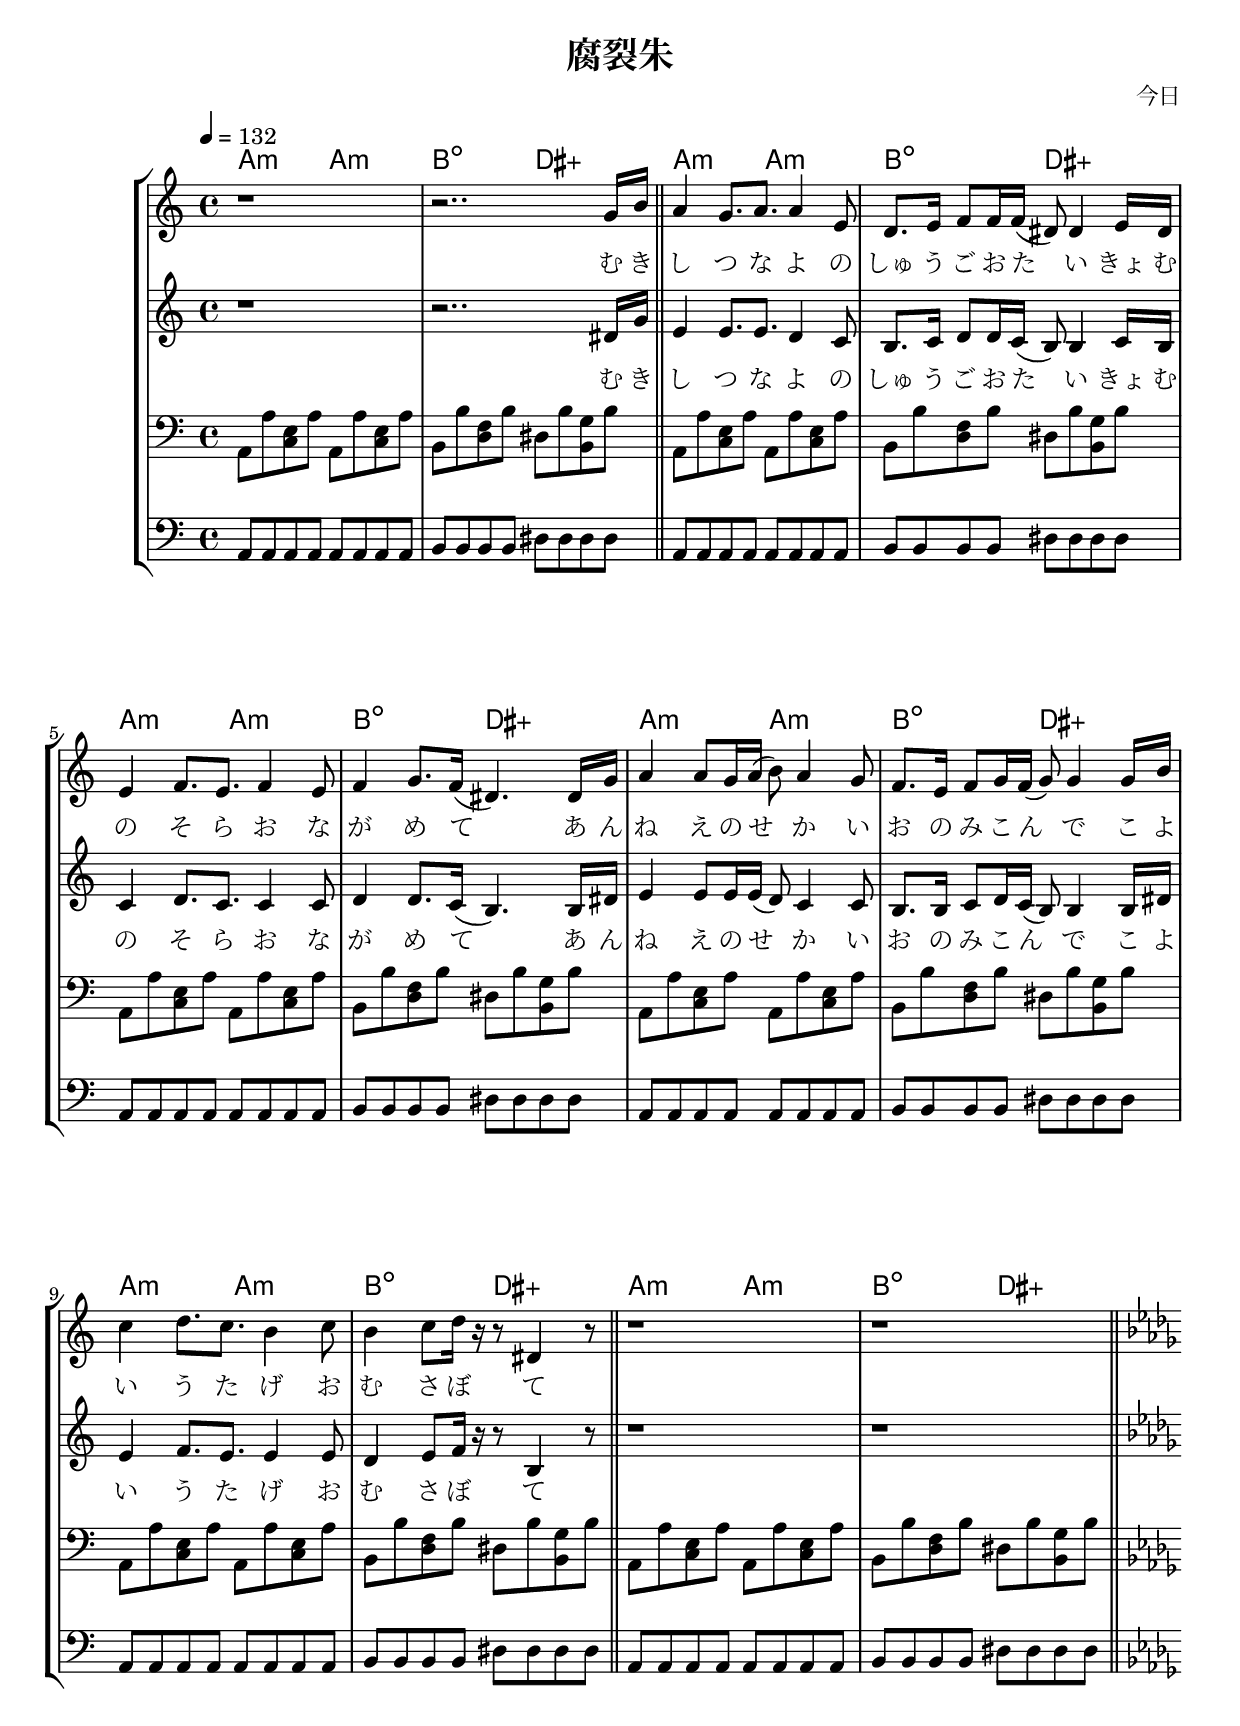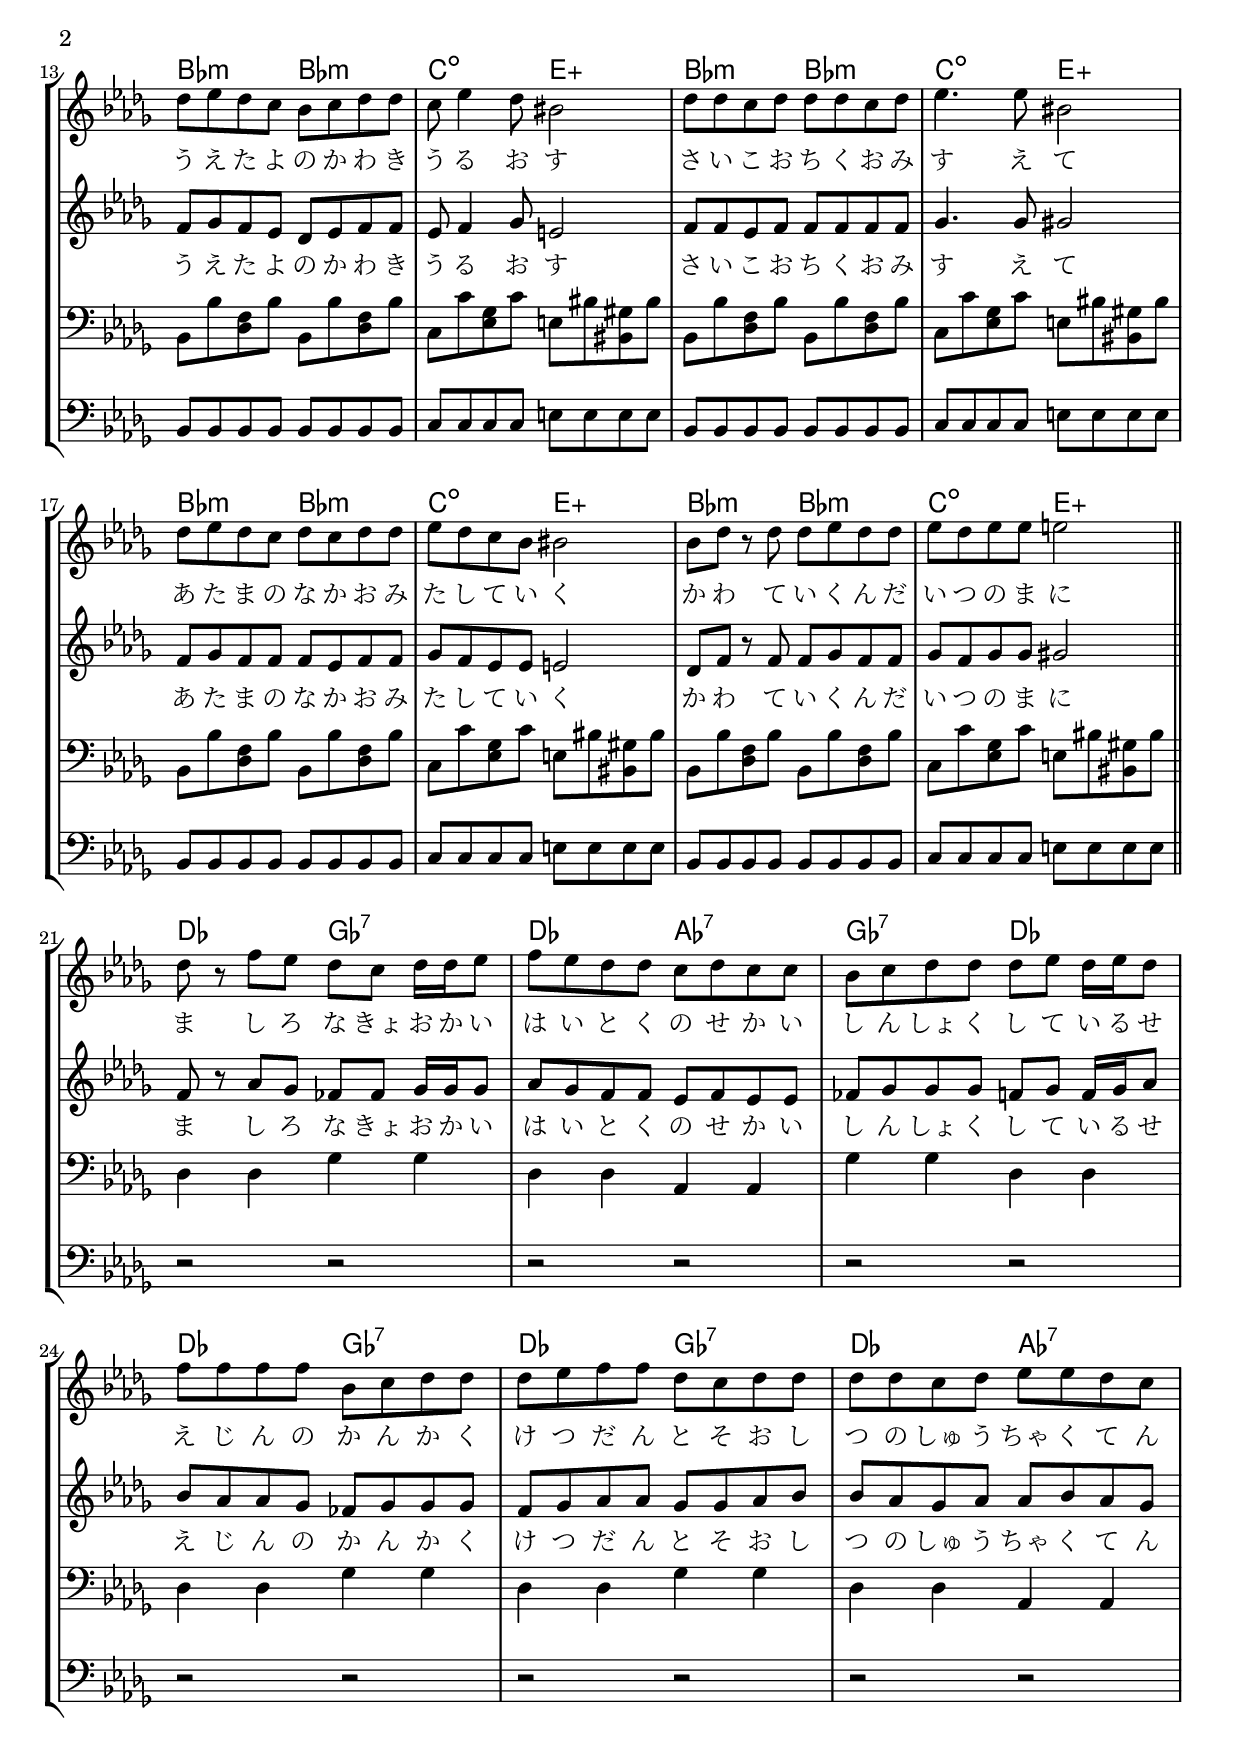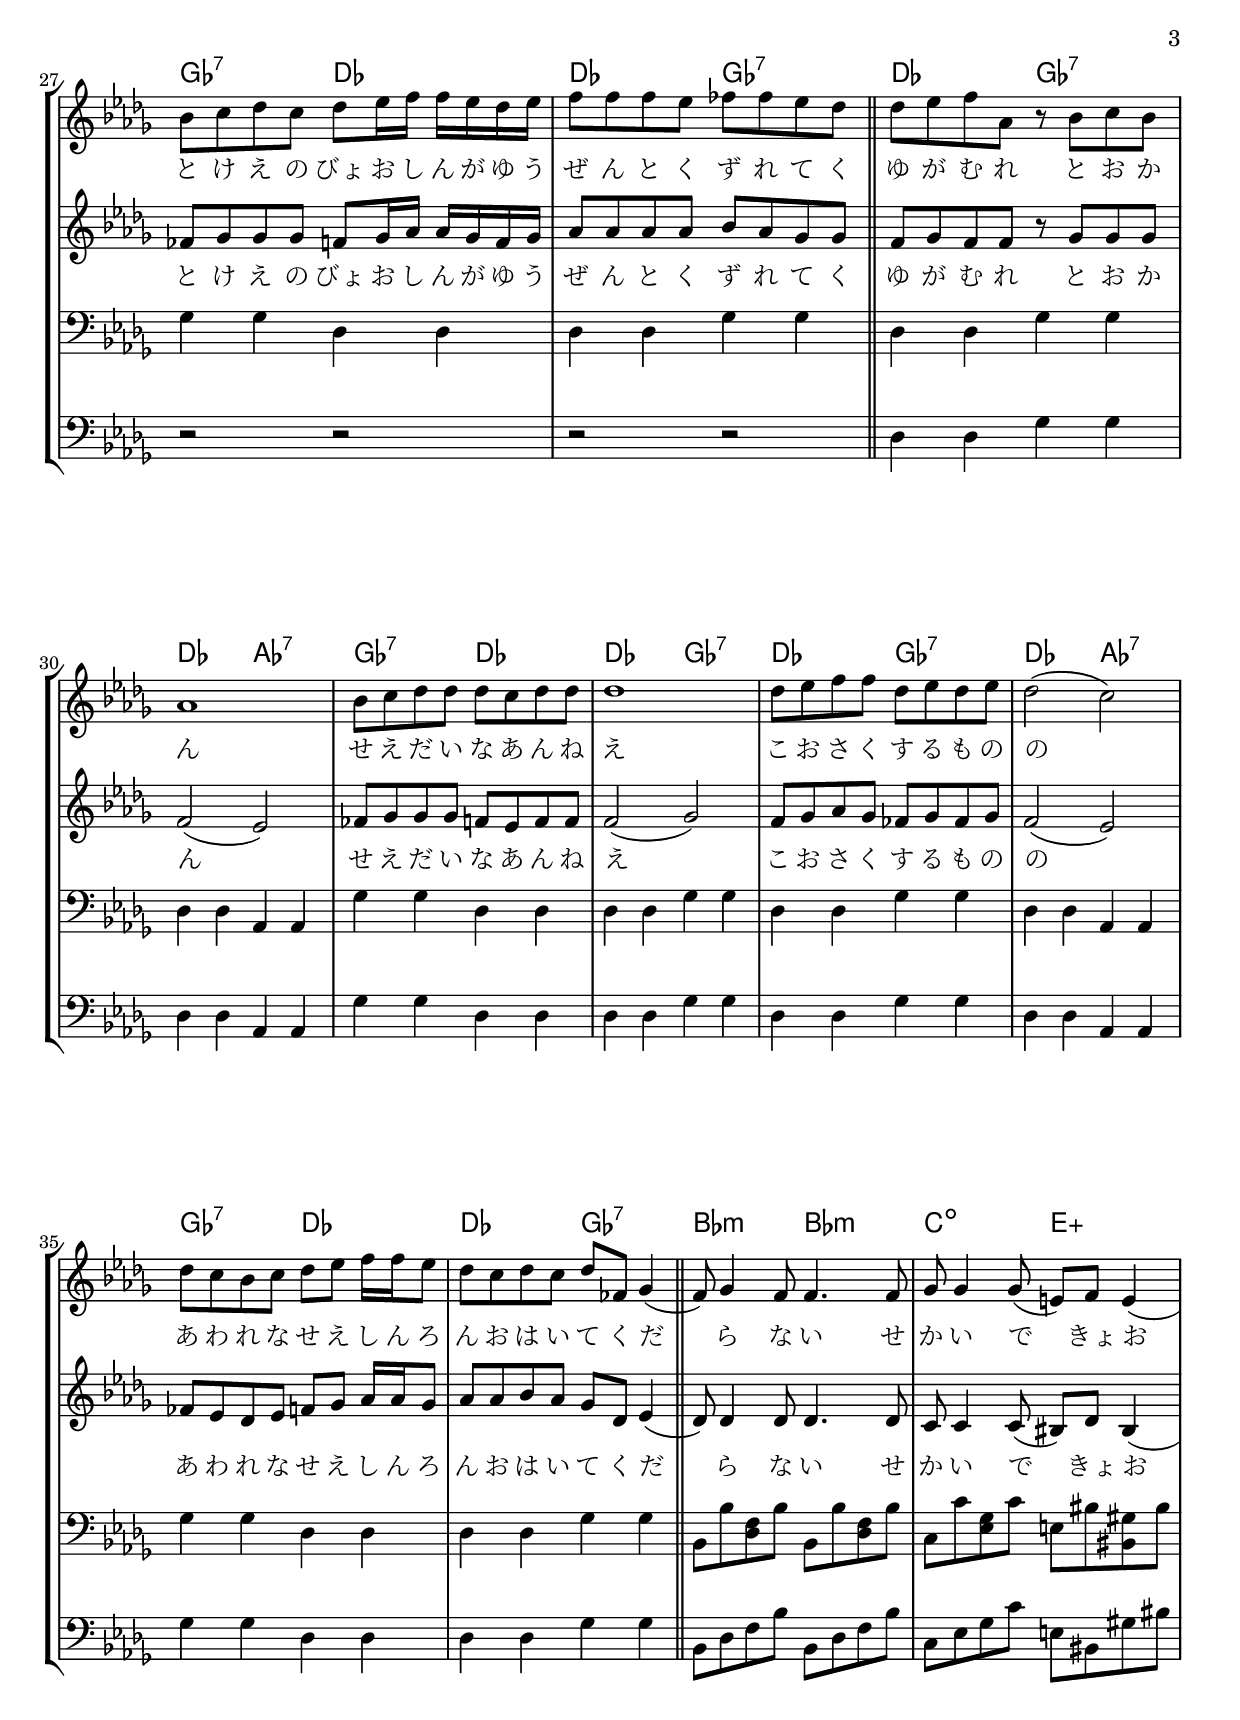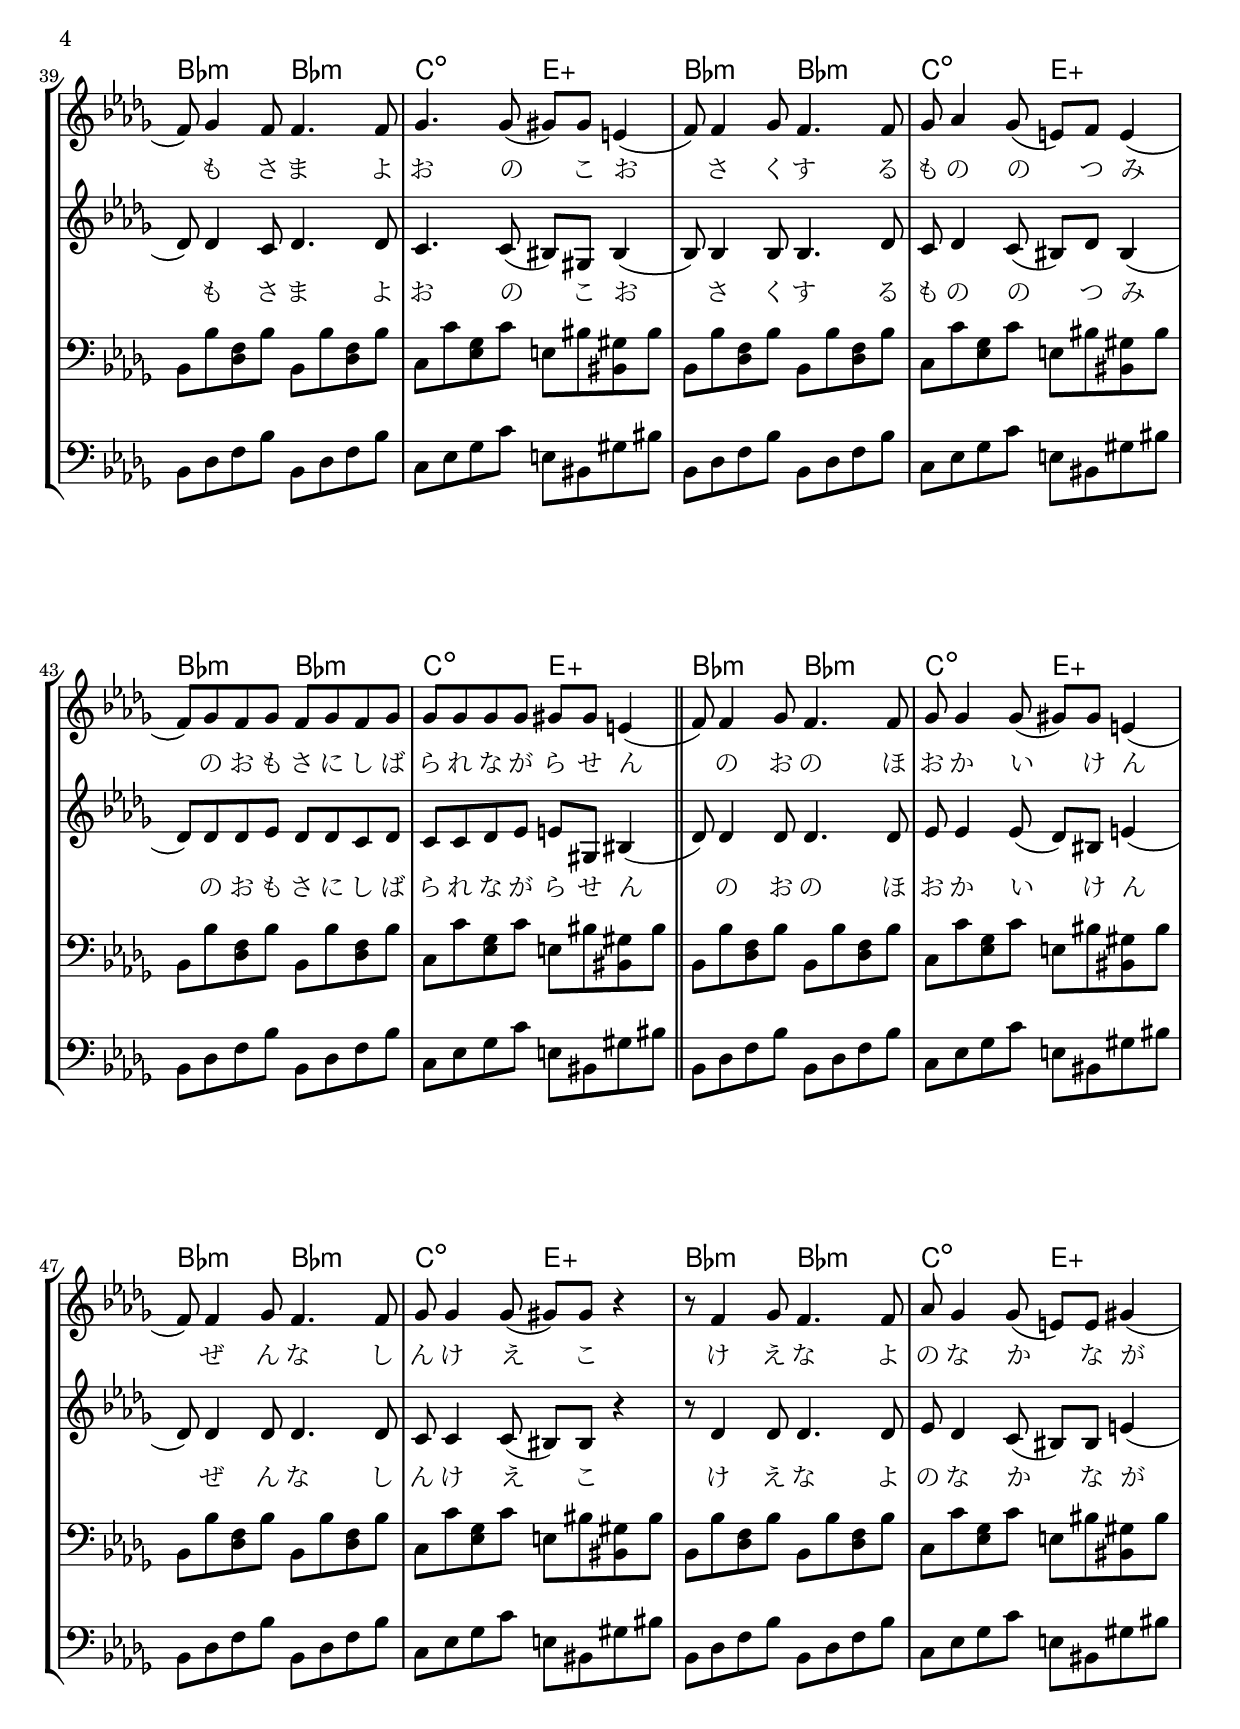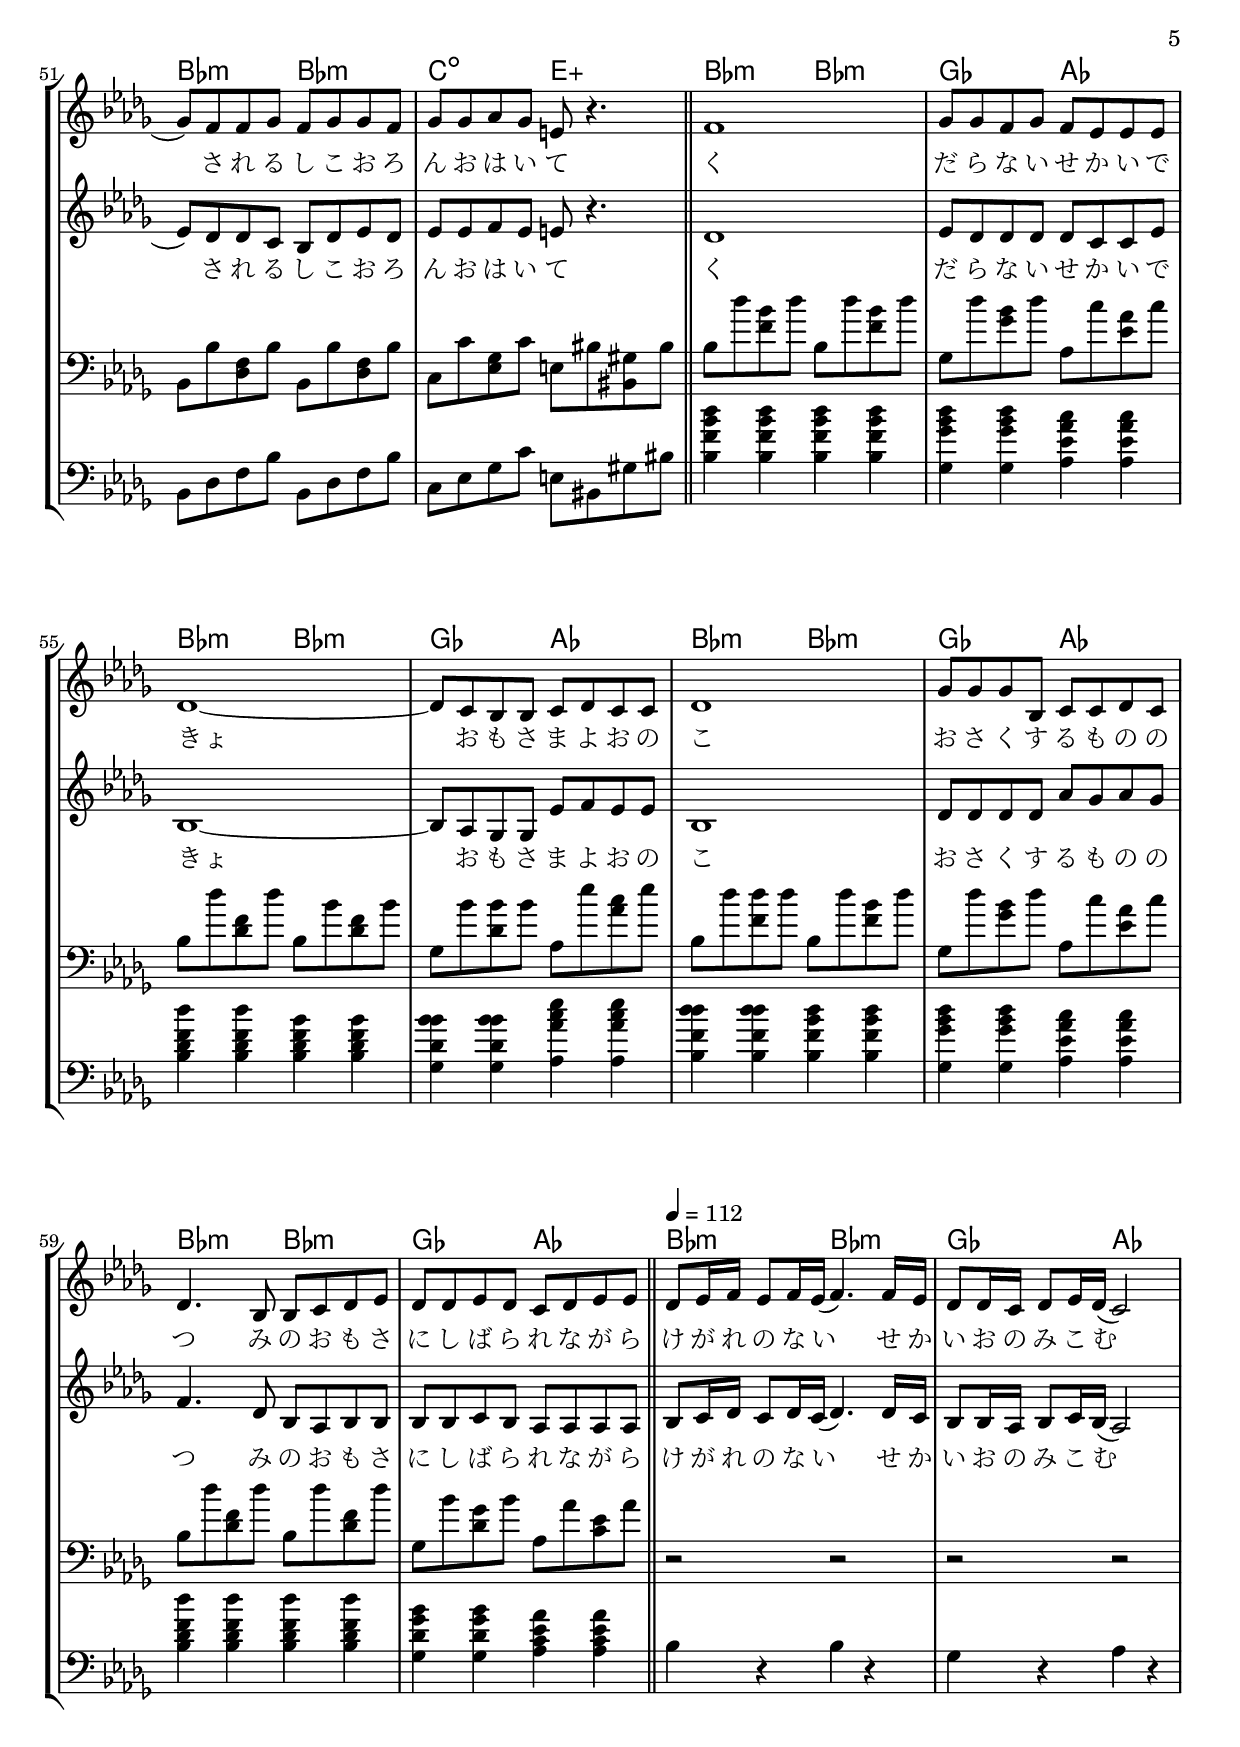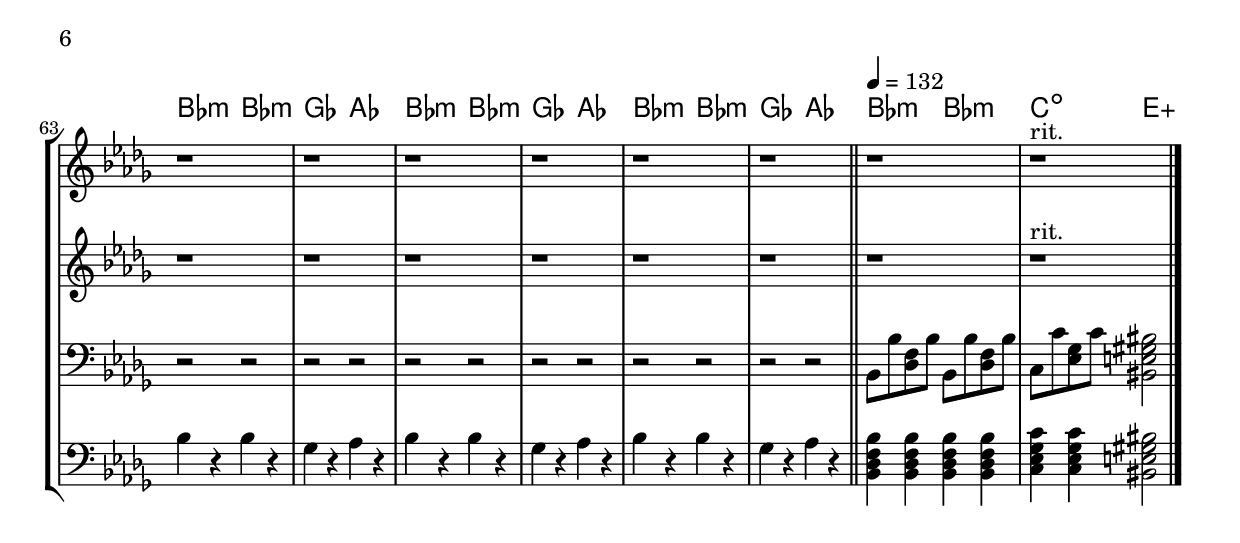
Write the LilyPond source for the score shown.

\version "2.12.1"

\header {
	title = \markup {腐裂朱}
	composer = \markup \center-column {今日}
}

harmony = \chordmode {
	a2:m a:m b:dim dis:aug 

	a:m a:m b:dim dis:aug a:m a:m b:dim dis:aug a:m a:m b:dim dis:aug a:m a:m b:dim dis:aug 

	a:m a:m b:dim dis:aug 

	bes:m bes:m c:dim e:aug bes:m bes:m c:dim e:aug bes:m bes:m c:dim e:aug bes:m bes:m c:dim e:aug 

	des ges:7 des as:7 ges:7 des des ges:7 des ges:7 des as:7 ges:7 des des ges:7 

	des ges:7 des as:7 ges:7 des des ges:7 des ges:7 des as:7 ges:7 des des ges:7 

	bes:m bes:m c:dim e:aug bes:m bes:m c:dim e:aug bes:m bes:m c:dim e:aug bes:m bes:m c:dim e:aug 

	bes:m bes:m c:dim e:aug bes:m bes:m c:dim e:aug bes:m bes:m c:dim e:aug bes:m bes:m c:dim e:aug 

	bes:m bes:m ges as bes:m bes:m ges as bes:m bes:m ges as bes:m bes:m ges as 

	bes:m bes:m ges as bes:m bes:m ges as bes:m bes:m ges as bes:m bes:m ges as 

	bes:m bes:m c:dim e:aug 
}

melody = {
	\key c \major
	\tempo 4 = 132
	r1 | r2.. 
	\set Staff.midiInstrument = #"fss0.5"
	g'16  b'16 
	a'4  g'8.  a'8.  a'4  e'8 
	d'8.  e'16  f'8  f'16  f'16  (dis'8)  dis'4  e'16  dis'16 
	e'4  f'8.  e'8.  f'4  e'8 
	f'4  g'8.  f'16  (dis'4.)  dis'16  g'16 
	a'4  a'8  g'16  a'16  (b'8)  a'4  g'8 
	f'8.  e'16  f'8  g'16  f'16  (g'8)  g'4  g'16  b'16 
	c''4  d''8.  c''8.  b'4  c''8 
	b'4  c''8  d''16  r16  r8  dis'4  	r8 	r1 | r1   
	\set Staff.midiInstrument = #"fss0.5"
		\key des \major
des''8  es''8  des''8  c''8  bes'8  c''8  des''8  des''8 
	c''8  es''4  des''8  bis'2 
	des''8  des''8  c''8  des''8  des''8  des''8  c''8  des''8 
	es''4.  es''8  bis'2 
	des''8  es''8  des''8  c''8  des''8  c''8  des''8  des''8 
	es''8  des''8  c''8  bes'8  bis'2 
	bes'8  des''8  r8  des''8  des''8  es''8  des''8  des''8 
	es''8  des''8  es''8  es''8  e''2
	\set Staff.midiInstrument = #"fss0.5"
	des''8  r8  f''8  es''8  des''8  c''8  des''16  des''16  es''8 
	f''8  es''8  des''8  des''8  c''8  des''8  c''8  c''8 
	bes'8  c''8  des''8  des''8  des''8  es''8  des''16  es''16  des''8 
	f''8  f''8  f''8  f''8  bes'8  c''8  des''8  des''8 
	des''8  es''8  f''8  f''8  des''8  c''8  des''8  des''8 
	des''8  des''8  c''8  des''8  es''8  es''8  des''8  c''8 
	bes'8  c''8  des''8  c''8  des''8  es''16  f''16  f''16  es''16  des''16  es''16 
	f''8  f''8  f''8  es''8  fes''8  fes''8  es''8  des''8
	\set Staff.midiInstrument = #"fss0.5"
	des''8  es''8  f''8  as'8  r8  bes'8  c''8  bes'8 
	as'1 
	bes'8  c''8  des''8  des''8  des''8  c''8  des''8  des''8 
	des''1 
	des''8  es''8  f''8  f''8  des''8  es''8  des''8  es''8 
	des''2  (c''2) 
	des''8  c''8  bes'8  c''8  des''8  es''8  f''16  f''16  es''8 
	des''8  c''8  des''8  c''8  des''8  	\set Staff.midiInstrument = #"fss0.5"
	fes'8  ges'4 
	(f'8)  ges'4  f'8  f'4.  f'8 
	ges'8  ges'4  ges'8  (e'8)  f'8  e'4 
	(f'8)  ges'4  f'8  f'4.  f'8 
	ges'4.  ges'8  (gis'8)  gis'8  e'4 
	(f'8)  f'4  ges'8  f'4.  f'8 
	ges'8  as'4  ges'8  (e'8)  f'8  e'4 
	(f'8)  ges'8  f'8  ges'8  f'8  ges'8  f'8  ges'8 
	ges'8  ges'8  ges'8  ges'8  gis'8  	\set Staff.midiInstrument = #"fss0.5"
	gis'8  e'4 
	(f'8)  f'4  ges'8  f'4.  f'8 
	ges'8  ges'4  ges'8  (gis'8)  gis'8  e'4 
	(f'8)  f'4  ges'8  f'4.  f'8 
	ges'8  ges'4  ges'8  (gis'8)  gis'8  r4 
	r8  f'4  ges'8  f'4.  f'8 
	as'8  ges'4  ges'8  (e'8)  e'8  gis'4 
	(ges'8)  f'8  f'8  ges'8  f'8  ges'8  ges'8  f'8 
	ges'8  ges'8  as'8  ges'8  e'8  	r4. 	\set Staff.midiInstrument = #"fss0.5"
	f'1 
	ges'8  ges'8  f'8  ges'8  f'8  es'8  es'8  es'8 
	des'1~ 
	des'8  c'8  bes8  bes8  c'8  des'8  c'8  c'8 
	des'1 
	ges'8  ges'8  ges'8  bes8  c'8  c'8  des'8  c'8 
	des'4.  bes8  bes8  c'8  des'8  es'8 
	des'8  des'8  es'8  des'8  c'8  des'8  es'8  es'8
	\set Staff.midiInstrument = #"fss0.5"
		\tempo 4 = 112
des'8  es'16  f'16  es'8  f'16  es'16  (f'4.)  f'16  es'16 
	des'8  des'16  c'16  des'8  es'16  des'16  (c'2)
	r1 r1 r1 r1 r1 r1 	\tempo 4 = 132
	r1 | r1^"rit." \bar "|."
}

words = \lyricmode {
	
	む  き  し  つ  な  よ  の  しゅ  う  ご  お  た  い  きょ  む  の  そ  ら  お  な  が  め  て  あ  ん  ね  え  の  せ  か  い  お  の  み  こ  ん  で  こ  よ  い  う  た  げ  お  む  さ  ぼ  て  
	
	う  え  た  よ  の  か  わ  き  う  る  お  す  さ  い  こ  お  ち  く  お  み  す  え  て  あ  た  ま  の  な  か  お  み  た  し  て  い  く  か  わ  て  い  く  ん  だ  い  つ  の  ま  に  
	ま  し  ろ  な  きょ  お  か  い  は  い  と  く  の  せ  か  い  し  ん  しょ  く  し  て  い  る  せ  え  じ  ん  の  か  ん  か  く  け  つ  だ  ん  と  そ  お  し  つ  の  しゅ  う  ちゃ  く  て  ん  と  け  え  の  びょ  お  し  ん  が  ゆ  う  ぜ  ん  と  く  ず  れ  て  く  
	ゆ  が  む  れ  と  お  か  ん  せ  え  だ  い  な  あ  ん  ね  え  こ  お  さ  く  す  る  も  の  の  あ  わ  れ  な  せ  え  し  ん  ろ  ん  お  は  い  て  
	く  だ  ら  な  い  せ  か  い  で  きょ  お  も  さ  ま  よ  お  の  こ  お  さ  く  す  る  も  の  の  つ  み  の  お  も  さ  に  し  ば  ら  れ  な  が  ら  
	せ  ん  の  お  の  ほ  お  か  い  け  ん  ぜ  ん  な  し  ん  け  え  こ  け  え  な  よ  の  な  か  な  が  さ  れ  る  し  こ  お  ろ  ん  お  は  い  て  
	く  だ  ら  な  い  せ  か  い  で  きょ  お  も  さ  ま  よ  お  の  こ  お  さ  く  す  る  も  の  の  つ  み  の  お  も  さ  に  し  ば  ら  れ  な  が  ら  
	け  が  れ  の  な  い  せ  か  い  お  の  み  こ  む  
	
}

secondmelody = {
	\key c \major
	\tempo 4 = 132
	r1 | r2.. 
	\set Staff.midiInstrument = #"mmi0.34"
	dis'16  g'16 
	e'4  e'8.  e'8.  d'4  c'8 
	b8.  c'16  d'8  d'16  c'16  (b8)  b4  c'16  b16 
	c'4  d'8.  c'8.  c'4  c'8 
	d'4  d'8.  c'16  (b4.)  b16  dis'16 
	e'4  e'8  e'16  e'16  (d'8)  c'4  c'8 
	b8.  b16  c'8  d'16  c'16  (b8)  b4  b16  dis'16 
	e'4  f'8.  e'8.  e'4  e'8 
	d'4  e'8  f'16  r16  r8  b4  	r8 	r1 | r1   
	\set Staff.midiInstrument = #"mmi0.34"
		\key des \major
f'8  ges'8  f'8  es'8  des'8  es'8  f'8  f'8 
	es'8  f'4  ges'8  e'2 
	f'8  f'8  es'8  f'8  f'8  f'8  f'8  f'8 
	ges'4.  ges'8  gis'2 
	f'8  ges'8  f'8  f'8  f'8  es'8  f'8  f'8 
	ges'8  f'8  es'8  es'8  e'2 
	des'8  f'8  r8  f'8  f'8  ges'8  f'8  f'8 
	ges'8  f'8  ges'8  ges'8  gis'2
	\set Staff.midiInstrument = #"mmi0.34"
	f'8  r8  as'8  ges'8  fes'8  fes'8  ges'16  ges'16  ges'8 
	as'8  ges'8  f'8  f'8  es'8  f'8  es'8  es'8 
	fes'8  ges'8  ges'8  ges'8  f'8  ges'8  f'16  ges'16  as'8 
	bes'8  as'8  as'8  ges'8  fes'8  ges'8  ges'8  ges'8 
	f'8  ges'8  as'8  as'8  ges'8  ges'8  as'8  bes'8 
	bes'8  as'8  ges'8  as'8  as'8  bes'8  as'8  ges'8 
	fes'8  ges'8  ges'8  ges'8  f'8  ges'16  as'16  as'16  ges'16  f'16  ges'16 
	as'8  as'8  as'8  as'8  bes'8  as'8  ges'8  ges'8
	\set Staff.midiInstrument = #"mmi0.34"
	f'8  ges'8  f'8  f'8  r8  ges'8  ges'8  ges'8 
	f'2  (es'2) 
	fes'8  ges'8  ges'8  ges'8  f'8  es'8  f'8  f'8 
	f'2  (ges'2) 
	f'8  ges'8  as'8  ges'8  fes'8  ges'8  fes'8  ges'8 
	f'2  (es'2) 
	fes'8  es'8  des'8  es'8  f'8  ges'8  as'16  as'16  ges'8 
	as'8  as'8  bes'8  as'8  ges'8  	\set Staff.midiInstrument = #"mmi0.34"
	des'8  es'4 
	(des'8)  des'4  des'8  des'4.  des'8 
	c'8  c'4  c'8  (bis8)  des'8  bis4 
	(des'8)  des'4  c'8  des'4.  des'8 
	c'4.  c'8  (bis8)  gis8  bis4 
	(bes8)  bes4  bes8  bes4.  des'8 
	c'8  des'4  c'8  (bis8)  des'8  bis4 
	(des'8)  des'8  des'8  es'8  des'8  des'8  c'8  des'8 
	c'8  c'8  des'8  es'8  e'8  	\set Staff.midiInstrument = #"mmi0.34"
	gis8  bis4 
	(des'8)  des'4  des'8  des'4.  des'8 
	es'8  es'4  es'8  (des'8)  bis8  e'4 
	(des'8)  des'4  des'8  des'4.  des'8 
	c'8  c'4  c'8  (bis8)  bis8  r4 
	r8  des'4  des'8  des'4.  des'8 
	es'8  des'4  c'8  (bis8)  bis8  e'4 
	(es'8)  des'8  des'8  c'8  bes8  des'8  es'8  des'8 
	es'8  es'8  f'8  es'8  e'8  	r4. 	\set Staff.midiInstrument = #"mmi0.34"
	des'1 
	es'8  des'8  des'8  des'8  des'8  c'8  c'8  es'8 
	bes1~ 
	bes8  as8  ges8  ges8  es'8  f'8  es'8  es'8 
	bes1 
	des'8  des'8  des'8  des'8  as'8  ges'8  as'8  ges'8 
	f'4.  des'8  bes8  as8  bes8  bes8 
	bes8  bes8  c'8  bes8  as8  as8  as8  as8
	\set Staff.midiInstrument = #"mmi0.34"
		\tempo 4 = 112
bes8  c'16  des'16  c'8  des'16  c'16  (des'4.)  des'16  c'16 
	bes8  bes16  as16  bes8  c'16  bes16  (as2)
	r1 r1 r1 r1 r1 r1 	\tempo 4 = 132
	r1 | r1^"rit." \bar "|."
}

secondwords = \lyricmode {
	
	む  き  し  つ  な  よ  の  しゅ  う  ご  お  た  い  きょ  む  の  そ  ら  お  な  が  め  て  あ  ん  ね  え  の  せ  か  い  お  の  み  こ  ん  で  こ  よ  い  う  た  げ  お  む  さ  ぼ  て  
	
	う  え  た  よ  の  か  わ  き  う  る  お  す  さ  い  こ  お  ち  く  お  み  す  え  て  あ  た  ま  の  な  か  お  み  た  し  て  い  く  か  わ  て  い  く  ん  だ  い  つ  の  ま  に  
	ま  し  ろ  な  きょ  お  か  い  は  い  と  く  の  せ  か  い  し  ん  しょ  く  し  て  い  る  せ  え  じ  ん  の  か  ん  か  く  け  つ  だ  ん  と  そ  お  し  つ  の  しゅ  う  ちゃ  く  て  ん  と  け  え  の  びょ  お  し  ん  が  ゆ  う  ぜ  ん  と  く  ず  れ  て  く  
	ゆ  が  む  れ  と  お  か  ん  せ  え  だ  い  な  あ  ん  ね  え  こ  お  さ  く  す  る  も  の  の  あ  わ  れ  な  せ  え  し  ん  ろ  ん  お  は  い  て  
	く  だ  ら  な  い  せ  か  い  で  きょ  お  も  さ  ま  よ  お  の  こ  お  さ  く  す  る  も  の  の  つ  み  の  お  も  さ  に  し  ば  ら  れ  な  が  ら  
	せ  ん  の  お  の  ほ  お  か  い  け  ん  ぜ  ん  な  し  ん  け  え  こ  け  え  な  よ  の  な  か  な  が  さ  れ  る  し  こ  お  ろ  ん  お  は  い  て  
	く  だ  ら  な  い  せ  か  い  で  きょ  お  も  さ  ま  よ  お  の  こ  お  さ  く  す  る  も  の  の  つ  み  の  お  も  さ  に  し  ば  ら  れ  な  が  ら  
	け  が  れ  の  な  い  せ  か  い  お  の  み  こ  む  
	
}

tempochange = {
	\tempo 4 = 132
	r1 | r1 \bar "||"
	\tempo 4 = 132
	r1 | r1 | r1 | r1 | r1 | r1 | r1 | r1 \bar "||"
	\tempo 4 = 132
	r1 | r1 \bar "||"
	\tempo 4 = 132
	r1 | r1 | r1 | r1 | r1 | r1 | r1 | r1 \bar "||"
	\tempo 4 = 132
	r1 | r1 | r1 | r1 | r1 | r1 | r1 | r1 \bar "||"
	\tempo 4 = 132
	r1 | r1 | r1 | r1 | r1 | r1 | r1 | r1 \bar "||"
	\tempo 4 = 132
	r1 | r1 | r1 | r1 | r1 | r1 | r1 | r1 \bar "||"
	\tempo 4 = 132
	r1 | r1 | r1 | r1 | r1 | r1 | r1 | r1 \bar "||"
	\tempo 4 = 132
	r1 | r1 | r1 | r1 | r1 | r1 | r1 | r1 \bar "||"
	\tempo 4 = 112
	r1 | r1 | r1 | r1 | r1 | r1 | r1 | r1 \bar "||"
	\tempo 4 = 132
	r1 | \tempo 4 = 99 r2 \tempo 4 = 88 r2 \bar "|."
}

mainacc = {
	\clef bass
	\set Staff.midiInstrument = #"Electric Guitar (muted)"
	\key c \major
	\tempo 4 = 132
	a,8 a <c e> a
	a,8 a <c e> a
	b,8 b <d f> b
	dis8 b <b, g> b
	\bar "||"

	\set Staff.midiInstrument = #"Electric Guitar (muted)"
	a,8 a <c e> a
	a,8 a <c e> a
	b,8 b <d f> b
	dis8 b <b, g> b
	a,8 a <c e> a
	a,8 a <c e> a
	b,8 b <d f> b
	dis8 b <b, g> b
	a,8 a <c e> a
	a,8 a <c e> a
	b,8 b <d f> b
	dis8 b <b, g> b
	a,8 a <c e> a
	a,8 a <c e> a
	b,8 b <d f> b
	dis8 b <b, g> b
	\bar "||"

	\set Staff.midiInstrument = #"Electric Guitar (muted)"
	a,8 a <c e> a
	a,8 a <c e> a
	b,8 b <d f> b
	dis8 b <b, g> b
	\bar "||"

	\set Staff.midiInstrument = #"Electric Guitar (muted)"
	\key des \major
	bes,8 bes <des f> bes
	bes,8 bes <des f> bes
	c8 c' <es ges> c'
	e8 bis <bis, gis> bis
	bes,8 bes <des f> bes
	bes,8 bes <des f> bes
	c8 c' <es ges> c'
	e8 bis <bis, gis> bis
	bes,8 bes <des f> bes
	bes,8 bes <des f> bes
	c8 c' <es ges> c'
	e8 bis <bis, gis> bis
	bes,8 bes <des f> bes
	bes,8 bes <des f> bes
	c8 c' <es ges> c'
	e8 bis <bis, gis> bis
	\bar "||"

	\set Staff.midiInstrument = #"Electric Guitar (muted)"
	des4 des4
	ges4 ges4
	des4 des4
	as,4 as,4
	ges4 ges4
	des4 des4
	des4 des4
	ges4 ges4
	des4 des4
	ges4 ges4
	des4 des4
	as,4 as,4
	ges4 ges4
	des4 des4
	des4 des4
	ges4 ges4
	\bar "||"

	\set Staff.midiInstrument = #"Electric Guitar (muted)"
	des4 des4
	ges4 ges4
	des4 des4
	as,4 as,4
	ges4 ges4
	des4 des4
	des4 des4
	ges4 ges4
	des4 des4
	ges4 ges4
	des4 des4
	as,4 as,4
	ges4 ges4
	des4 des4
	des4 des4
	ges4 ges4
	\bar "||"

	\set Staff.midiInstrument = #"Electric Guitar (muted)"
	bes,8 bes <des f> bes
	bes,8 bes <des f> bes
	c8 c' <es ges> c'
	e8 bis <bis, gis> bis
	bes,8 bes <des f> bes
	bes,8 bes <des f> bes
	c8 c' <es ges> c'
	e8 bis <bis, gis> bis
	bes,8 bes <des f> bes
	bes,8 bes <des f> bes
	c8 c' <es ges> c'
	e8 bis <bis, gis> bis
	bes,8 bes <des f> bes
	bes,8 bes <des f> bes
	c8 c' <es ges> c'
	e8 bis <bis, gis> bis
	\bar "||"

	\set Staff.midiInstrument = #"Electric Guitar (muted)"
	bes,8 bes <des f> bes
	bes,8 bes <des f> bes
	c8 c' <es ges> c'
	e8 bis <bis, gis> bis
	bes,8 bes <des f> bes
	bes,8 bes <des f> bes
	c8 c' <es ges> c'
	e8 bis <bis, gis> bis
	bes,8 bes <des f> bes
	bes,8 bes <des f> bes
	c8 c' <es ges> c'
	e8 bis <bis, gis> bis
	bes,8 bes <des f> bes
	bes,8 bes <des f> bes
	c8 c' <es ges> c'
	e8 bis <bis, gis> bis
	\bar "||"

	\set Staff.midiInstrument = #"Electric Guitar (muted)"
	bes8 des'' <f' bes'> des''
	bes8 des'' <f' bes'> des''
	ges8 des'' <ges' bes'> des''
	as8 c'' <es' as'> c''
	bes8 des'' <des' f'> des''
	bes8 bes' <des' f'> bes'
	ges8 bes' <des' bes'> bes'
	as8 es'' <as' c''> es''
	bes8 des'' <f' des''> des''
	bes8 des'' <f' bes'> des''
	ges8 des'' <ges' bes'> des''
	as8 c'' <es' as'> c''
	bes8 des'' <des' f'> des''
	bes8 des'' <des' f'> des''
	ges8 bes' <des' ges'> bes'
	as8 as' <c' es'> as'
	\bar "||"

	\set Staff.midiInstrument = #"Electric Guitar (muted)"
	\tempo 4 = 112
	r2
	r2
	r2
	r2
	r2
	r2
	r2
	r2
	r2
	r2
	r2
	r2
	r2
	r2
	r2
	r2
	\bar "||"

	\set Staff.midiInstrument = #"Electric Guitar (muted)"
	\tempo 4 = 132
	bes,8 bes <des f> bes
	bes,8 bes <des f> bes
	c8 c' <es ges> c'
	<e bis, gis bis>2
	\bar "|."
}

subacc = {
	\clef bass
	\set Staff.midiInstrument = #"Lead 7 (fifths)"
	\key c \major
	\tempo 4 = 132
	a,8 a,8 a,8 a,8
	a,8 a,8 a,8 a,8
	b,8 b,8 b,8 b,8
	dis8 dis8 dis8 dis8
	\bar "||"

	\set Staff.midiInstrument = #"Lead 7 (fifths)"
	a,8 a,8 a,8 a,8
	a,8 a,8 a,8 a,8
	b,8 b,8 b,8 b,8
	dis8 dis8 dis8 dis8
	a,8 a,8 a,8 a,8
	a,8 a,8 a,8 a,8
	b,8 b,8 b,8 b,8
	dis8 dis8 dis8 dis8
	a,8 a,8 a,8 a,8
	a,8 a,8 a,8 a,8
	b,8 b,8 b,8 b,8
	dis8 dis8 dis8 dis8
	a,8 a,8 a,8 a,8
	a,8 a,8 a,8 a,8
	b,8 b,8 b,8 b,8
	dis8 dis8 dis8 dis8
	\bar "||"

	\set Staff.midiInstrument = #"Lead 7 (fifths)"
	a,8 a,8 a,8 a,8
	a,8 a,8 a,8 a,8
	b,8 b,8 b,8 b,8
	dis8 dis8 dis8 dis8
	\bar "||"

	\set Staff.midiInstrument = #"Lead 7 (fifths)"
	\key des \major
	bes,8 bes,8 bes,8 bes,8
	bes,8 bes,8 bes,8 bes,8
	c8 c8 c8 c8
	e8 e8 e8 e8
	bes,8 bes,8 bes,8 bes,8
	bes,8 bes,8 bes,8 bes,8
	c8 c8 c8 c8
	e8 e8 e8 e8
	bes,8 bes,8 bes,8 bes,8
	bes,8 bes,8 bes,8 bes,8
	c8 c8 c8 c8
	e8 e8 e8 e8
	bes,8 bes,8 bes,8 bes,8
	bes,8 bes,8 bes,8 bes,8
	c8 c8 c8 c8
	e8 e8 e8 e8
	\bar "||"

	\set Staff.midiInstrument = #"Acoustic grand"
	r2
	r2
	r2
	r2
	r2
	r2
	r2
	r2
	r2
	r2
	r2
	r2
	r2
	r2
	r2
	r2
	\bar "||"

	\set Staff.midiInstrument = #"Lead 7 (fifths)"
	des4 des4
	ges4 ges4
	des4 des4
	as,4 as,4
	ges4 ges4
	des4 des4
	des4 des4
	ges4 ges4
	des4 des4
	ges4 ges4
	des4 des4
	as,4 as,4
	ges4 ges4
	des4 des4
	des4 des4
	ges4 ges4
	\bar "||"

	\set Staff.midiInstrument = #"Taiko Drum"
	bes,8 des8 f8 bes8
	bes,8 des8 f8 bes8
	c8 es8 ges8 c'8
	e8 bis,8 gis8 bis8
	bes,8 des8 f8 bes8
	bes,8 des8 f8 bes8
	c8 es8 ges8 c'8
	e8 bis,8 gis8 bis8
	bes,8 des8 f8 bes8
	bes,8 des8 f8 bes8
	c8 es8 ges8 c'8
	e8 bis,8 gis8 bis8
	bes,8 des8 f8 bes8
	bes,8 des8 f8 bes8
	c8 es8 ges8 c'8
	e8 bis,8 gis8 bis8
	\bar "||"

	\set Staff.midiInstrument = #"Sitar"
	bes,8 des8 f8 bes8
	bes,8 des8 f8 bes8
	c8 es8 ges8 c'8
	e8 bis,8 gis8 bis8
	bes,8 des8 f8 bes8
	bes,8 des8 f8 bes8
	c8 es8 ges8 c'8
	e8 bis,8 gis8 bis8
	bes,8 des8 f8 bes8
	bes,8 des8 f8 bes8
	c8 es8 ges8 c'8
	e8 bis,8 gis8 bis8
	bes,8 des8 f8 bes8
	bes,8 des8 f8 bes8
	c8 es8 ges8 c'8
	e8 bis,8 gis8 bis8
	\bar "||"

	\set Staff.midiInstrument = #"Tinkle Bell"
	<bes f' bes' des''>4 <bes f' bes' des''>4
	<bes f' bes' des''>4 <bes f' bes' des''>4
	<ges ges' bes' des''>4 <ges ges' bes' des''>4
	<as es' as' c''>4 <as es' as' c''>4
	<bes des' f' des''>4 <bes des' f' des''>4
	<bes des' f' bes'>4 <bes des' f' bes'>4
	<ges des' bes' bes'>4 <ges des' bes' bes'>4
	<as as' c'' es''>4 <as as' c'' es''>4
	<bes f' des'' des''>4 <bes f' des'' des''>4
	<bes f' bes' des''>4 <bes f' bes' des''>4
	<ges ges' bes' des''>4 <ges ges' bes' des''>4
	<as es' as' c''>4 <as es' as' c''>4
	<bes des' f' des''>4 <bes des' f' des''>4
	<bes des' f' des''>4 <bes des' f' des''>4
	<ges des' ges' bes'>4 <ges des' ges' bes'>4
	<as c' es' as'>4 <as c' es' as'>4
	\bar "||"

	\set Staff.midiInstrument = #"Tinkle Bell"
	\tempo 4 = 112
	bes4 r4
	bes4 r4
	ges4 r4
	as4 r4
	bes4 r4
	bes4 r4
	ges4 r4
	as4 r4
	bes4 r4
	bes4 r4
	ges4 r4
	as4 r4
	bes4 r4
	bes4 r4
	ges4 r4
	as4 r4
	\bar "||"

	\set Staff.midiInstrument = #"Lead 7 (fifths)"
	\tempo 4 = 132
	<bes, des f bes>4 <bes, des f bes>4
	<bes, des f bes>4 <bes, des f bes>4
	<c es ges c'>4 <c es ges c'>4
	<e bis, gis bis>2
	\bar "|."
}

percA = {
	\drummode {
	r1 |r1 \bar "||"
	hh8 hh8 hh8 hh8 hh8 hh8 hh8 hh8  |hh8 hh8 hh8 hh8 hh4 hh8 hh8  |hh8 hh8 hh8 hh8 hh8 hh8 hh8 hh8  |hh8 hh8 hh8 hh2 r8  |hh8 hh8 hh8 hh8 hh8 hh8 hh8 hh8  |hh8 hh8 hh8 hh8 hh4 hh8 hh8  |hh8 hh8 hh8 hh8 hh8 hh8 hh8 hh8  |r8 hh2. r8  \bar "||"
	cymc1  |r1  \bar "||"
	r2 hho2  |r2 hho2  |r2 hho2  |r2 hho2  |r2 hho2  |r2 hho2  |r2 hho2  |r2 hho2  \bar "||"
	cymr4 cymr4 cymr4 cymr4  |cymr4 cymr8 cymr16 cymr16 cymr4 cymr4  |cymr4 cymr4 cymr4 cymr4  |cymr4 cymr2.  |cymr4 cymr4 cymr4 cymr4  |cymr4 cymr8 cymr16 cymr16 cymr4 cymr4  |cymr4 cymr4 cymr4 cymr4  |cymr4 cymr2.  \bar "||"
	cymr4 cymr4 cymr4 cymr4  |cymr4 cymr8 cymr16 cymr16 cymr4 cymr4  |cymr4 cymr4 cymr4 cymr4  |cymr4 cymr2.  |cymr4 cymr4 cymr4 cymr4  |cymr4 cymr8 cymr16 cymr16 cymr4 cymr4  |cymr4 cymr4 cymr4 cymr4  |cymr4 cymr2.  \bar "||"
	hh8 hh8 hh8 hh8 hh8 hh8 hh8 hh8  |hh8 hh8 hh8 hh8 hh4 hh8 hh8  |hh8 hh8 hh8 hh8 hh8 hh8 hh8 hh8  |hh8 hh8 hh8 hh2 r8  |hh8 hh8 hh8 hh8 hh8 hh8 hh8 hh8  |hh8 hh8 hh8 hh8 hh4 hh8 hh8  |hh8 hh8 hh8 hh8 hh8 hh8 hh8 hh8  |r8 hh2. r8  \bar "||"
	r8 cymr16 cymr16 cymr8 cymr16 cymr16 cymr8 cymr16 cymr16 cymr8 cymr8  |cymr8 cymr16 cymr16 cymr8 cymr16 cymr16 cymr8 cymr16 cymr16 cymr8 cymr8  |cymr8 cymr16 cymr16 cymr8 cymr16 cymr16 cymr8 cymr16 cymr16 cymr8 cymr16 cymr16  |cymr8 cymr16 cymr16 cymr8 cymr16 cymr16 cymr8 cymr16 cymr16 cymr8 cymr8  |r8 cymr16 cymr16 cymr8 cymr16 cymr16 cymr8 cymr16 cymr16 cymr8 cymr8  |cymr8 cymr16 cymr16 cymr8 cymr16 cymr16 cymr8 cymr16 cymr16 cymr8 cymr8  |cymr8 cymr16 cymr16 cymr8 cymr16 cymr16 cymr8 cymr16 cymr16 cymr8 cymr16 cymr16  |cymr8 cymr16 cymr16 cymr8 cymr16 cymr16 cymr8 cymr16 cymr16 cymr8 cymr8  \bar "||"
	r8 cymr16 cymr16 cymr8 cymr16 cymr16 cymr8 cymr16 cymr16 cymr8 cymr8  |cymr8 cymr16 cymr16 cymr8 cymr16 cymr16 cymr8 cymr16 cymr16 cymr8 cymr8  |cymr8 cymr16 cymr16 cymr8 cymr16 cymr16 cymr8 cymr16 cymr16 cymr8 cymr16 cymr16  |cymr8 cymr16 cymr16 cymr8 cymr16 cymr16 cymr8 cymr16 cymr16 cymr8 cymr8  |r8 cymr16 cymr16 cymr8 cymr16 cymr16 cymr8 cymr16 cymr16 cymr8 cymr8  |cymr8 cymr16 cymr16 cymr8 cymr16 cymr16 cymr8 cymr16 cymr16 cymr8 cymr8  |cymr8 cymr16 cymr16 cymr8 cymr16 cymr16 cymr8 cymr16 cymr16 cymr8 cymr16 cymr16  |cymr8 cymr16 cymr16 cymr8 cymr16 cymr16 cymr8 cymr16 cymr16 cymr8 cymr8  \bar "||"
	r1 |r1 |r1 |r1 |r1 |r1 |r1 |r1 \bar "||"
	r4 hh4 hh4 hh4  |r1  \bar "|."
	}
}

percB = {
	\drummode {
	r1 |r1 \bar "||"
	r4 sn8. sn8 sn8. sn8. sn16  |r4 sn8. sn8 sn8. sn4  |r4 sn8. sn8 sn8. sn8. sn16  |r8 sn8 sn4 sn8 sn16 sn8 sn8 sn16  |r4 sn8. sn8 sn8. sn8. sn16  |r4 sn8. sn8 sn8. sn4  |r4 sn8. sn8 sn8. sn8. sn16  |r4 sn2 sn4  \bar "||"
	r8 hho8 hho8 hho8 hho8 hho8 hho8 hho8  |hho8 hho8 hho8 hho8 hho8 hho8 hho8 hho8  \bar "||"
	r8 hh16 hh16 hh8 hh16 hh8. hh16 hh16 hh8 hh16 hh16  |hh8 hh16 hh16 hh8 hh16 hh8. hh16 hh16 hh8 hh8  |hh8 hh16 hh16 hh8 hh16 hh8. hh16 hh16 hh8 hh16 hh16  |hh8 hh16 hh16 hh8 hh16 hh8. hh16 hh16 hh8 hh8  |r8 hh16 hh16 hh8 hh16 hh8. hh16 hh16 hh8 hh16 hh16  |hh8 hh16 hh16 hh8 hh16 hh8. hh16 hh16 hh8 hh8  |hh8 hh16 hh16 hh8 hh16 hh8. hh16 hh16 hh8 hh16 hh16  |hh8 hh16 hh16 hh8 hh16 hh8 hh4. r16  \bar "||"
	r2 sn2  |r2 sn2  |r2 sn2  |r8 sn8 sn2.  |r2 sn2  |r2 sn2  |r2 sn2  |r8 sn8 sn2.  \bar "||"
	r2 sn2  |r2 sn2  |r2 sn2  |r8 sn8 sn2.  |r2 sn2  |r2 sn2  |r2 sn2  |r8 sn8 sn2.  \bar "||"
	r4 sn8. sn8 sn8. sn8. sn16  |r4 sn8. sn8 sn8. sn4  |r4 sn8. sn8 sn8. sn8. sn16  |r8 sn8 sn4 sn8 sn16 sn8 sn8 sn16  |r4 sn8. sn8 sn8. sn8. sn16  |r4 sn8. sn8 sn8. sn4  |r4 sn8. sn8 sn8. sn8. sn16  |r4 sn2 sn4  \bar "||"
	r4 sn2 sn4  |r4 sn8 sn4. sn4  |r4 sn2 sn4  |r4 sn8 sn4. sn4  |r4 sn2 sn4  |r4 sn8 sn4. sn4  |r4 sn2 sn4  |r4 sn2 sn8 sn16 sn16  \bar "||"
	r4 sn2 sn4  |r4 sn8 sn4. sn4  |r4 sn2 sn4  |r4 sn8 sn4. sn4  |r4 sn2 sn4  |r4 sn8 sn4. sn4  |r4 sn2 sn4  |r4 sn2 sn8 sn16 sn16  \bar "||"
	r1 |r1 |r1 |r1 |r1 |r1 |r1 |r1 \bar "||"
	r4 sn8 sn4. sn4  |sn16 sn16 sn16 sn16 sn16 sn16 sn16 sn16 sn16 sn16 sn16 sn16 sn16 sn16 sn16 sn16  \bar "|."
	}
}

percC = {
	\drummode {
	r1 |r1 \bar "||"
	bd8 bd4 bd2 bd8  |bd8 bd2 bd4.  |bd8 bd4 bd2 bd8  |bd4 r16 bd8. bd2  |bd8 bd4 bd2 bd8  |bd8 bd2 bd4.  |bd8 bd4 bd2 bd8  |bd8 bd4. bd4. bd8  \bar "||"
	r1  |r1  \bar "||"
	r4 sn2 sn4  |r4 sn2 sn4  |r4 sn2 sn4  |r4 sn2 sn4  |r4 sn2 sn4  |r4 sn2 sn4  |r4 sn2 sn4  |r4 sn4. sn16 sn8 sn16 sn16 sn16  \bar "||"
	bd2. r8 bd8  |bd2. r8 bd8  |bd2. r8 bd8  |bd4. bd8 bd4. bd8  |bd2. r8 bd8  |bd2. r8 bd8  |bd2. r8 bd8  |bd2 r8 bd4.  \bar "||"
	bd2. r8 bd8  |bd2. r8 bd8  |bd2. r8 bd8  |bd4. bd8 bd4. bd8  |bd2. r8 bd8  |bd2. r8 bd8  |bd2. r8 bd8  |bd2 r8 bd4.  \bar "||"
	bd8 bd4 bd2 bd8  |bd8 bd2 bd4.  |bd8 bd4 bd2 bd8  |bd4 r16 bd8. bd2  |bd8 bd4 bd2 bd8  |bd8 bd2 bd4.  |bd8 bd4 bd2 bd8  |bd8 bd4. bd4. bd8  \bar "||"
	bd8. bd16 bd8. bd16 bd8. bd16 bd8. bd16  |bd8. bd16 bd8. bd16 bd8. bd16 bd4  |bd8. bd16 bd8. bd16 bd8. bd16 bd8. bd16  |bd8. bd16 bd8. bd16 bd8. bd16 bd4  |bd8. bd16 bd8. bd16 bd8. bd16 bd8. bd16  |bd8. bd16 bd8. bd16 bd8. bd16 bd4  |bd8. bd16 bd8. bd16 bd8. bd16 bd8. bd16  |bd8. bd16 bd8. bd16 bd8. bd16 bd8. bd16  \bar "||"
	bd8. bd16 bd8. bd16 bd8. bd16 bd8. bd16  |bd8. bd16 bd8. bd16 bd8. bd16 bd4  |bd8. bd16 bd8. bd16 bd8. bd16 bd8. bd16  |bd8. bd16 bd8. bd16 bd8. bd16 bd4  |bd8. bd16 bd8. bd16 bd8. bd16 bd8. bd16  |bd8. bd16 bd8. bd16 bd8. bd16 bd4  |bd8. bd16 bd8. bd16 bd8. bd16 bd8. bd16  |bd8. bd16 bd8. bd16 bd8. bd16 bd8. bd16  \bar "||"
	r1 |r1 |r1 |r1 |r1 |r1 |r1 |r1 \bar "||"
	bd4 bd4 bd4 bd4  |bd4 bd4 bd8 bd8 bd8 bd8  \bar "|."
	}
}

percD = {
	\drummode {
	r1 |r1 \bar "||"
	r1  |r2 r8 hho4.  |r1  |r4. r16 hho2 r16  |r1  |r2 r8 hho4.  |r1  |r4. r16 hho2 r16  \bar "||"
	r8 sn4 sn4 sn4 sn8  |r8 sn4 sn4 sn4 sn8  \bar "||"
	bd8 bd4 bd4 r16 bd8. bd8  |bd8 bd4 bd4 r16 bd8. bd8  |bd8 bd4 bd4 r16 bd8. bd8  |bd8 bd4 bd4 r16 bd8. bd8  |bd8 bd4 bd4 r16 bd8. bd8  |bd8 bd4 bd4 r16 bd8. bd8  |bd8 bd4 bd4 r16 bd8. bd8  |bd4. bd8. bd4. r16  \bar "||"
	r1 |r1 |r1 |r2 r8 tommh8 tommh4  |r1 |r1 |r1 |r8. tommh8. tommh2 r8  \bar "||"
	r1 |r1 |r1 |r2 r8 tommh8 tommh4  |r1 |r1 |r1 |r8. tommh8. tommh2 r8  \bar "||"
	r1  |r2 r8 hho4.  |r1  |r4. r16 hho2 r16  |r1  |r2 r8 hho4.  |r1  |r4. r16 hho2 r16  \bar "||"
	r1  |r2 r16 tommh4. r16  |r1  |r2 r16 tommh4. r16  |r1  |r2 r16 tommh4. r16  |r1  |r4. tommh2 r8  \bar "||"
	r1  |r2 r16 tommh4. r16  |r1  |r2 r16 tommh4. r16  |r1  |r2 r16 tommh4. r16  |r1  |r4. tommh2 r8  \bar "||"
	r1 |r1 |r1 |r1 |r1 |r1 |r1 |r1 \bar "||"
	r8 hhp4 hhp4 hhp4 hhp8  |r8 hhp4 hhp4 hhp4 hhp8  \bar "|."
	}
}

percE = {
	\drummode {
	r1 |r1 \bar "||"
	r1 |r1 |r1 |r1 |r1 |r1 |r1 |cymc1  \bar "||"
	bd4 bd16 bd8. bd8. bd8 bd8.  |bd4 bd16 bd8. bd16 bd8 bd8 bd8.  \bar "||"
	cymc1  |r1 |r1 |r1 |cymc1  |r1 |r1 |r2. cymc4  \bar "||"
	r1 |r1 |r1 |r2. r8 toml8  |r1 |r1 |r1 |r2. toml8 toml8  \bar "||"
	r1 |r1 |r1 |r2. r8 toml8  |r1 |r1 |r1 |r2. toml8 toml8  \bar "||"
	r1 |r1 |r1 |r1 |r1 |r1 |r1 |cymc1  \bar "||"
	r1  |r2. r8 toml8  |r1  |r2. r8 toml8  |r1  |r2. r8 toml8  |r1  |r2 r16 toml4. r16  \bar "||"
	r1  |r2. r8 toml8  |r1  |r2. r8 toml8  |r1  |r2. r8 toml8  |r1  |r2 r16 toml4. r16  \bar "||"
	r1 |r1 |r1 |r1 |r1 |r1 |r1 |r1 \bar "||"
	cymc1  |r1 \bar "|."
	}
}

percF = {
	\drummode {
	r1 | r1 \bar "||"
	r1 |r1 |r1 |r1 |r1 |r1 |r1 |r4 r16 tommh16 tommh4. tommh4  \bar "||"
	r1 | r1 \bar "||"
	r1 | r1 | r1 | r1 | r1 | r1 | r1 | r1 \bar "||"
	r1 |r1 |r1 |r1 |r1 |r1 |r1 |hho1  \bar "||"
	r1 |r1 |r1 |r1 |r1 |r1 |r1 |hho1  \bar "||"
	r1 |r1 |r1 |r1 |r1 |r1 |r1 |r4 r16 tommh16 tommh4. tommh4  \bar "||"
	cymc1  |r1 |r1 |r1 |cymc1  |r1 |r1 |r1 \bar "||"
	cymc1  |r1 |r1 |r1 |cymc1  |r1 |r1 |r1 \bar "||"
	r1 | r1 | r1 | r1 | r1 | r1 | r1 | r1 \bar "||"
	r1 | r1 \bar "|."
	}
}

percG = {
	\drummode {
	r1 | r1 \bar "||"
	r1 |r1 |r1 |r1 |r1 |r1 |r1 |r4. r16 tomml4. tomml8.  \bar "||"
	r1 | r1 \bar "||"
	r1 | r1 | r1 | r1 | r1 | r1 | r1 | r1 \bar "||"
	r1 | r1 | r1 | r1 | r1 | r1 | r1 | r1 \bar "||"
	r1 | r1 | r1 | r1 | r1 | r1 | r1 | r1 \bar "||"
	r1 |r1 |r1 |r1 |r1 |r1 |r1 |r4. r16 tomml4. tomml8.  \bar "||"
	r1 | r1 | r1 | r1 | r1 | r1 | r1 | r1 \bar "||"
	r1 | r1 | r1 | r1 | r1 | r1 | r1 | r1 \bar "||"
	r1 | r1 | r1 | r1 | r1 | r1 | r1 | r1 \bar "||"
	r1 | r1 \bar "|."
	}
}

percH = {
	\drummode {
	r1 | r1 \bar "||"
	r1 |r1 |r1 |r1 |r1 |r1 |r1 |r2 r16 toml8 toml4 r16  \bar "||"
	r1 | r1 \bar "||"
	r1 | r1 | r1 | r1 | r1 | r1 | r1 | r1 \bar "||"
	r1 | r1 | r1 | r1 | r1 | r1 | r1 | r1 \bar "||"
	r1 | r1 | r1 | r1 | r1 | r1 | r1 | r1 \bar "||"
	r1 |r1 |r1 |r1 |r1 |r1 |r1 |r2 r16 toml8 toml4 r16  \bar "||"
	r1 | r1 | r1 | r1 | r1 | r1 | r1 | r1 \bar "||"
	r1 | r1 | r1 | r1 | r1 | r1 | r1 | r1 \bar "||"
	r1 | r1 | r1 | r1 | r1 | r1 | r1 | r1 \bar "||"
	r1 | r1 \bar "|."
	}
}

percI = {
	\drummode {
	r1 | r1 \bar "||"
	r1 |r1 |r1 |r1 |r1 |r1 |r1 |r2 r8 tomfh4 tomfh8  \bar "||"
	r1 | r1 \bar "||"
	r1 | r1 | r1 | r1 | r1 | r1 | r1 | r1 \bar "||"
	r1 | r1 | r1 | r1 | r1 | r1 | r1 | r1 \bar "||"
	r1 | r1 | r1 | r1 | r1 | r1 | r1 | r1 \bar "||"
	r1 |r1 |r1 |r1 |r1 |r1 |r1 |r2 r8 tomfh4 tomfh8  \bar "||"
	r1 | r1 | r1 | r1 | r1 | r1 | r1 | r1 \bar "||"
	r1 | r1 | r1 | r1 | r1 | r1 | r1 | r1 \bar "||"
	r1 | r1 | r1 | r1 | r1 | r1 | r1 | r1 \bar "||"
	r1 | r1 \bar "|."
	}
}

\score {
	<<
		\new StaffGroup <<
			\new ChordNames {\harmony}
			\new Voice = "melody" {\melody}
			\new Lyrics \lyricsto "melody" \words
			\new Voice = "secondmelody" {\secondmelody}
			\new Lyrics \lyricsto "secondmelody" \secondwords
			\new Staff = "mainacc" {\mainacc}
			\new Staff = "subacc" {\subacc}
		>>
	>>
	\layout { }
}
